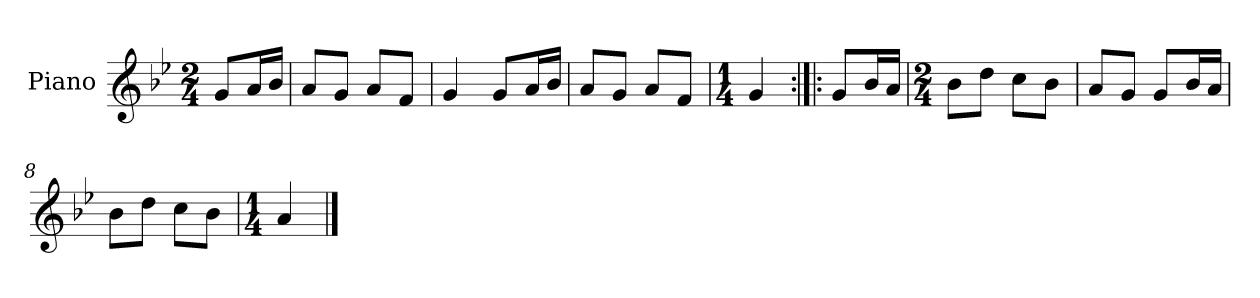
**kern
*part1
*staff1
*I"Piano
*I'Pno.
*clefG2
*k[b-e-]
*M2/4
=
8g/L
16a/L
16b-/JJ
=1
8a/L
8g/J
8a/L
8f/J
=2
4g/
8g/L
16a/L
16b-/JJ
=3
8a/L
8g/J
8a/L
8f/J
=4
*M1/4
4g/
=5:|!|:
8g/L
16b-/L
16a/JJ
=6
*M2/4
8b-\L
8dd\J
8cc\L
8b-\J
=7
8a/L
8g/J
8g/L
16b-/L
16a/JJ
=8
8b-\L
8dd\J
8cc\L
8b-\J
!!LO:LB:g=z
=9
*M1/4
4a/
==
*-
